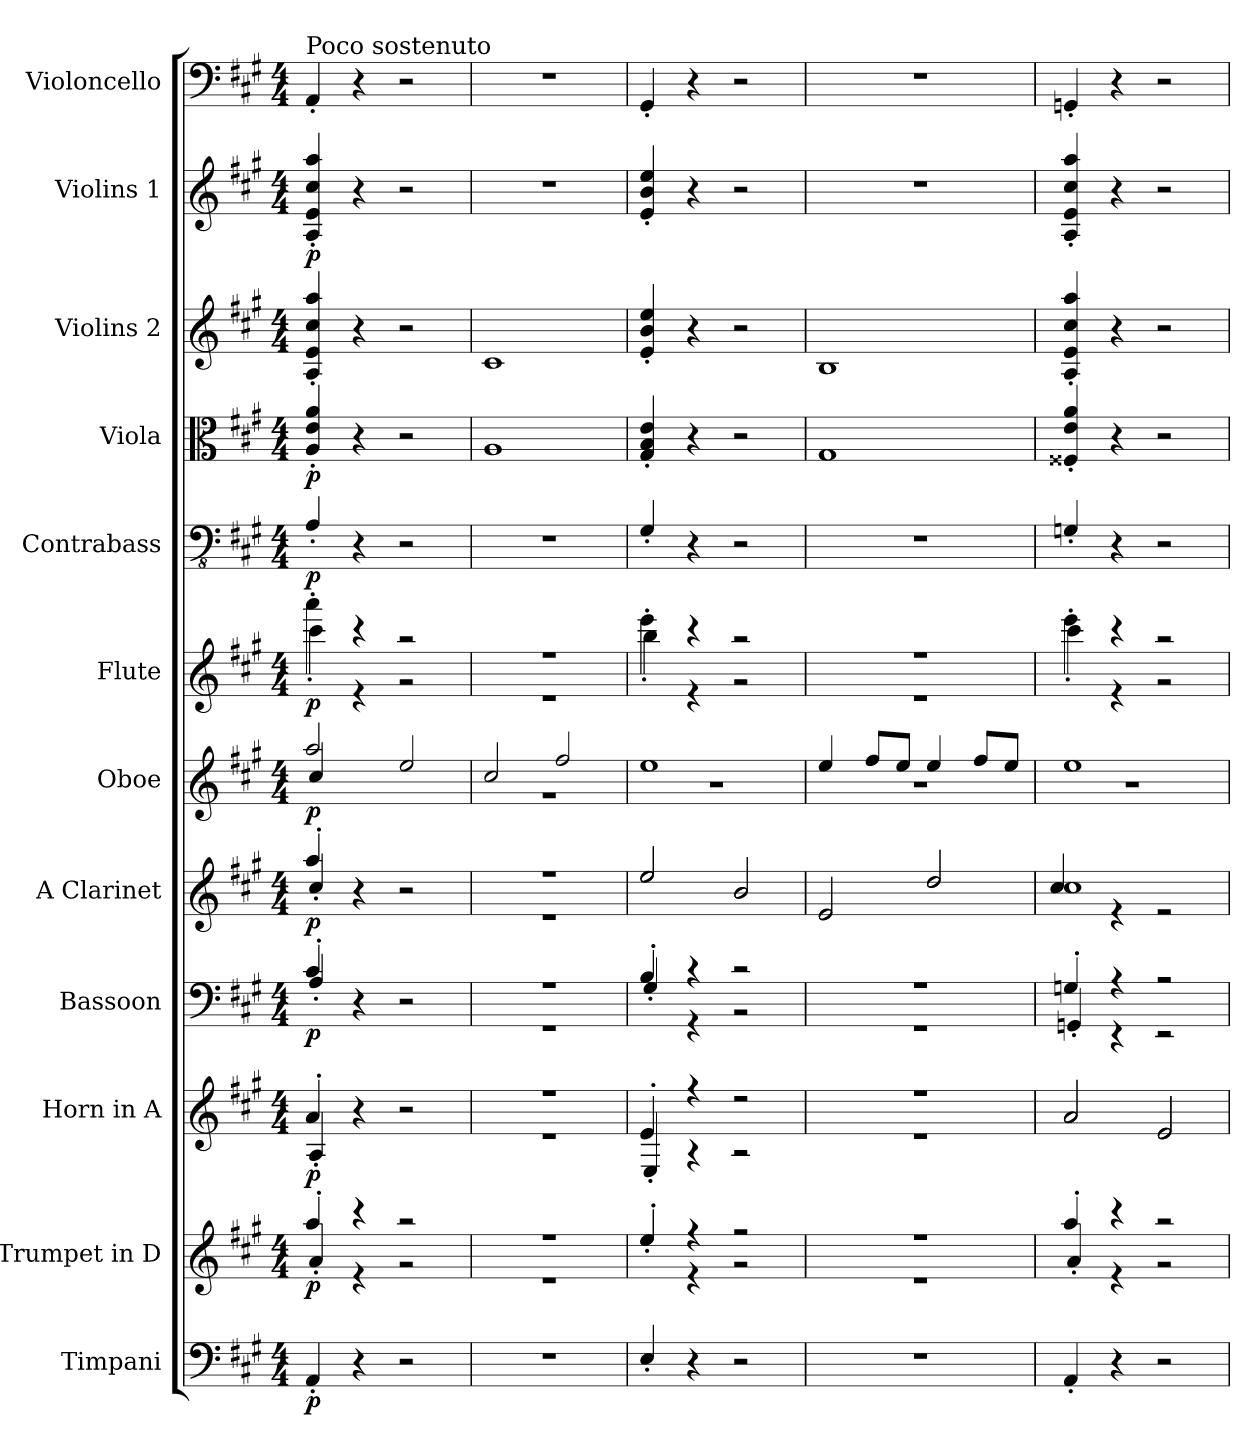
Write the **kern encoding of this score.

**kern	**dynam	**kern	**dynam	**kern	**dynam	**kern	**dynam	**kern	**dynam	**kern	**dynam	**kern	**dynam	**kern	**dynam	**kern	**dynam	**kern	**kern	**dynam	**kern
*part12	*part12	*part11	*part11	*part10	*part10	*part9	*part9	*part8	*part8	*part7	*part7	*part6	*part6	*part5	*part5	*part4	*part4	*part3	*part2	*part2	*part1
*staff12	*staff12	*staff11	*staff11	*staff10	*staff10	*staff9	*staff9	*staff8	*staff8	*staff7	*staff7	*staff6	*staff6	*staff5	*staff5	*staff4	*staff4	*staff3	*staff2	*staff2	*staff1
*I"Timpani	*	*I"Trumpet in D	*	*I"Horn in A	*	*I"Bassoon	*	*I"A Clarinet	*	*I"Oboe	*	*I"Flute	*	*I"Contrabass	*	*I"Viola	*	*I"Violins 2	*I"Violins 1	*	*I"Violoncello
*I'Timp.	*	*	*	*I'Hn.	*	*I'Bsn.	*	*I'A Cl.	*	*I'Ob.	*	*I'Fl.	*	*I'Cb.	*	*I'Va.	*	*I'Vn2	*I'Vn1	*	*I'Vc
*clefF4	*	*clefG2	*	*clefG2	*	*clefF4	*	*clefG2	*	*clefG2	*	*clefG2	*	*clefFv4	*	*clefC3	*	*clefG2	*clefG2	*	*clefF4
*	*	*ITrd-1c-2	*	*ITrd2c3	*	*	*	*ITrd2c3	*	*	*	*	*	*ITrd7c12	*	*	*	*	*	*	*
*k[f#c#g#]	*	*k[f#c#g#d#a#]	*	*k[f#c#g#d#a#e#]	*	*k[f#c#g#]	*	*k[f#c#g#d#a#e#]	*	*k[f#c#g#]	*	*k[f#c#g#]	*	*k[f#c#g#]	*	*k[f#c#g#]	*	*k[f#c#g#]	*k[f#c#g#]	*	*k[f#c#g#]
*A:	*	*B:	*	*F#:	*	*A:	*	*F#:	*	*A:	*	*A:	*	*A:	*	*A:	*	*A:	*A:	*	*A:
*M4/4	*	*M4/4	*	*M4/4	*	*M4/4	*	*M4/4	*	*M4/4	*	*M4/4	*	*M4/4	*	*M4/4	*	*M4/4	*M4/4	*	*M4/4
=1	=1	=1	=1	=1	=1	=1	=1	=1	=1	=1	=1	=1	=1	=1	=1	=1	=1	=1	=1	=1	=1
*	*	*^	*	*^	*	*^	*	*^	*	*^	*	*^	*	*	*	*	*	*	*	*	*
!	!	!	!	!	!	!	!	!	!	!	!	!	!	!	!	!	!	!	!	!	!	!	!	!	!	!	!LO:TX:a:t=Poco sostenuto
!	!LO:DY:b	!	!	!LO:DY:b	!	!	!LO:DY:b	!	!	!LO:DY:b	!	!	!LO:DY:b	!	!	!LO:DY:b	!	!	!LO:DY:b	!	!LO:DY:b	!	!LO:DY:b	!	!	!LO:DY:b	!
4AA'/	p	4bb'/	4b'/	p	4f#'/	4F#'/	p	4c#'/	4A'/	p	4ff#'/	4a#'/	p	2aa/	4cc#/	p	4aaa'\	4ccc#'\	p	4AAA'/	p	4A/' 4e/' 4a/'	p	4A/' 4e/' 4cc#/' 4aa/'	4A/' 4e/' 4cc#/' 4aa/'	p	4AA'/
4r	.	4r	4r	.	4r	2.ryy	.	4r	2.ryy	.	4r	2.ryy	.	.	2.ryy	.	4r	4r	.	4r	.	4r	.	4r	4r	.	4r
2r	.	2r	2r	.	2r	.	.	2r	.	.	2r	.	.	2ee/	.	.	2r	2r	.	2r	.	2r	.	2r	2r	.	2r
=2	=2	=2	=2	=2	=2	=2	=2	=2	=2	=2	=2	=2	=2	=2	=2	=2	=2	=2	=2	=2	=2	=2	=2	=2	=2	=2	=2
1r	.	1r	1r	.	1r	1r	.	1r	1r	.	1r	1r	.	2cc#/	1r	.	1r	1r	.	1r	.	1A	.	1c#	1r	.	1r
.	.	.	.	.	.	.	.	.	.	.	.	.	.	2ff#/	.	.	.	.	.	.	.	.	.	.	.	.	.
=3	=3	=3	=3	=3	=3	=3	=3	=3	=3	=3	=3	=3	=3	=3	=3	=3	=3	=3	=3	=3	=3	=3	=3	=3	=3	=3	=3
4E'/	.	4ff#'/	4ff#'/	.	4c#'/	4C#'/	.	4B'/	4G#'/	.	2cc#/	2cc#/	.	1ee	1r	.	4eee'\	4bb'\	.	4GGG#'/	.	4G#/' 4B/' 4e/'	.	4e/' 4b/' 4ee/'	4e/' 4b/' 4ee/'	.	4GG#'/
4r	.	4r	4r	.	4r	4r	.	4r	4r	.	.	.	.	.	.	.	4r	4r	.	4r	.	4r	.	4r	4r	.	4r
2r	.	2r	2r	.	2r	2r	.	2r	2r	.	2g#/	2g#/	.	.	.	.	2r	2r	.	2r	.	2r	.	2r	2r	.	2r
=4	=4	=4	=4	=4	=4	=4	=4	=4	=4	=4	=4	=4	=4	=4	=4	=4	=4	=4	=4	=4	=4	=4	=4	=4	=4	=4	=4
1r	.	1r	1r	.	1r	1r	.	1r	1r	.	2c#/	2c#/	.	4ee/	1r	.	1r	1r	.	1r	.	1G#	.	1B	1r	.	1r
.	.	.	.	.	.	.	.	.	.	.	.	.	.	8ff#/L	.	.	.	.	.	.	.	.	.	.	.	.	.
.	.	.	.	.	.	.	.	.	.	.	.	.	.	8ee/J	.	.	.	.	.	.	.	.	.	.	.	.	.
.	.	.	.	.	.	.	.	.	.	.	2b/	2b/	.	4ee/	.	.	.	.	.	.	.	.	.	.	.	.	.
.	.	.	.	.	.	.	.	.	.	.	.	.	.	8ff#/L	.	.	.	.	.	.	.	.	.	.	.	.	.
.	.	.	.	.	.	.	.	.	.	.	.	.	.	8ee/J	.	.	.	.	.	.	.	.	.	.	.	.	.
=5	=5	=5	=5	=5	=5	=5	=5	=5	=5	=5	=5	=5	=5	=5	=5	=5	=5	=5	=5	=5	=5	=5	=5	=5	=5	=5	=5
4AA'/	.	4bb'/	4b'/	.	2f#/	2f#/	.	4Gn'/	4GGn'/	.	1a#	4a#/	.	1ee	1r	.	4eee'\	4ccc#'\	.	4GGGn'/	.	4F##X/' 4e/' 4a/'	.	4A/' 4e/' 4cc#/' 4aa/'	4A/' 4e/' 4cc#/' 4aa/'	.	4GGn'/
4r	.	4r	4r	.	.	.	.	4r	4r	.	.	4r	.	.	.	.	4r	4r	.	4r	.	4r	.	4r	4r	.	4r
2r	.	2r	2r	.	2c#/	2c#/	.	2r	2r	.	.	2r	.	.	.	.	2r	2r	.	2r	.	2r	.	2r	2r	.	2r
*	*	*v	*v	*	*	*	*	*v	*v	*	*v	*v	*	*v	*v	*	*v	*v	*	*	*	*	*	*	*	*	*
*	*	*	*	*v	*v	*	*	*	*	*	*	*	*	*	*	*	*	*	*	*	*	*
=	=	=	=	=	=	=	=	=	=	=	=	=	=	=	=	=	=	=	=	=	=
*-	*-	*-	*-	*-	*-	*-	*-	*-	*-	*-	*-	*-	*-	*-	*-	*-	*-	*-	*-	*-	*-
